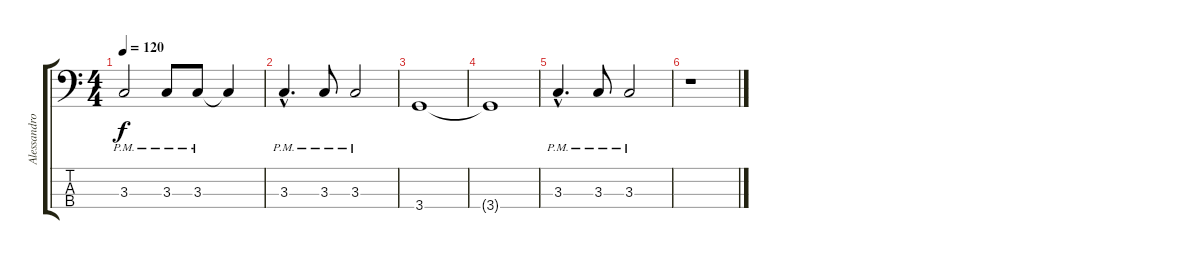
\track ("Alessandro Lotta - Bass" "Alessandro") {instrument electricbassfinger}
\staff {score tabs}
\tuning (G2 D2 A1 E1) {hide}
\ts (4 4)
\tempo 120
\clef f4
\ks c
3.3{pm}.2{dy f} 3.3{pm}.8 3.3{pm}.8 3.3{t}.4 |
3.3{hac pm}.4{d} 3.3{pm}.8 3.3{pm}.2 |
3.4.1 |
3.4{t}.1 |
3.3{hac pm}.4{d} 3.3{pm}.8 3.3{pm}.2 |
r.1
